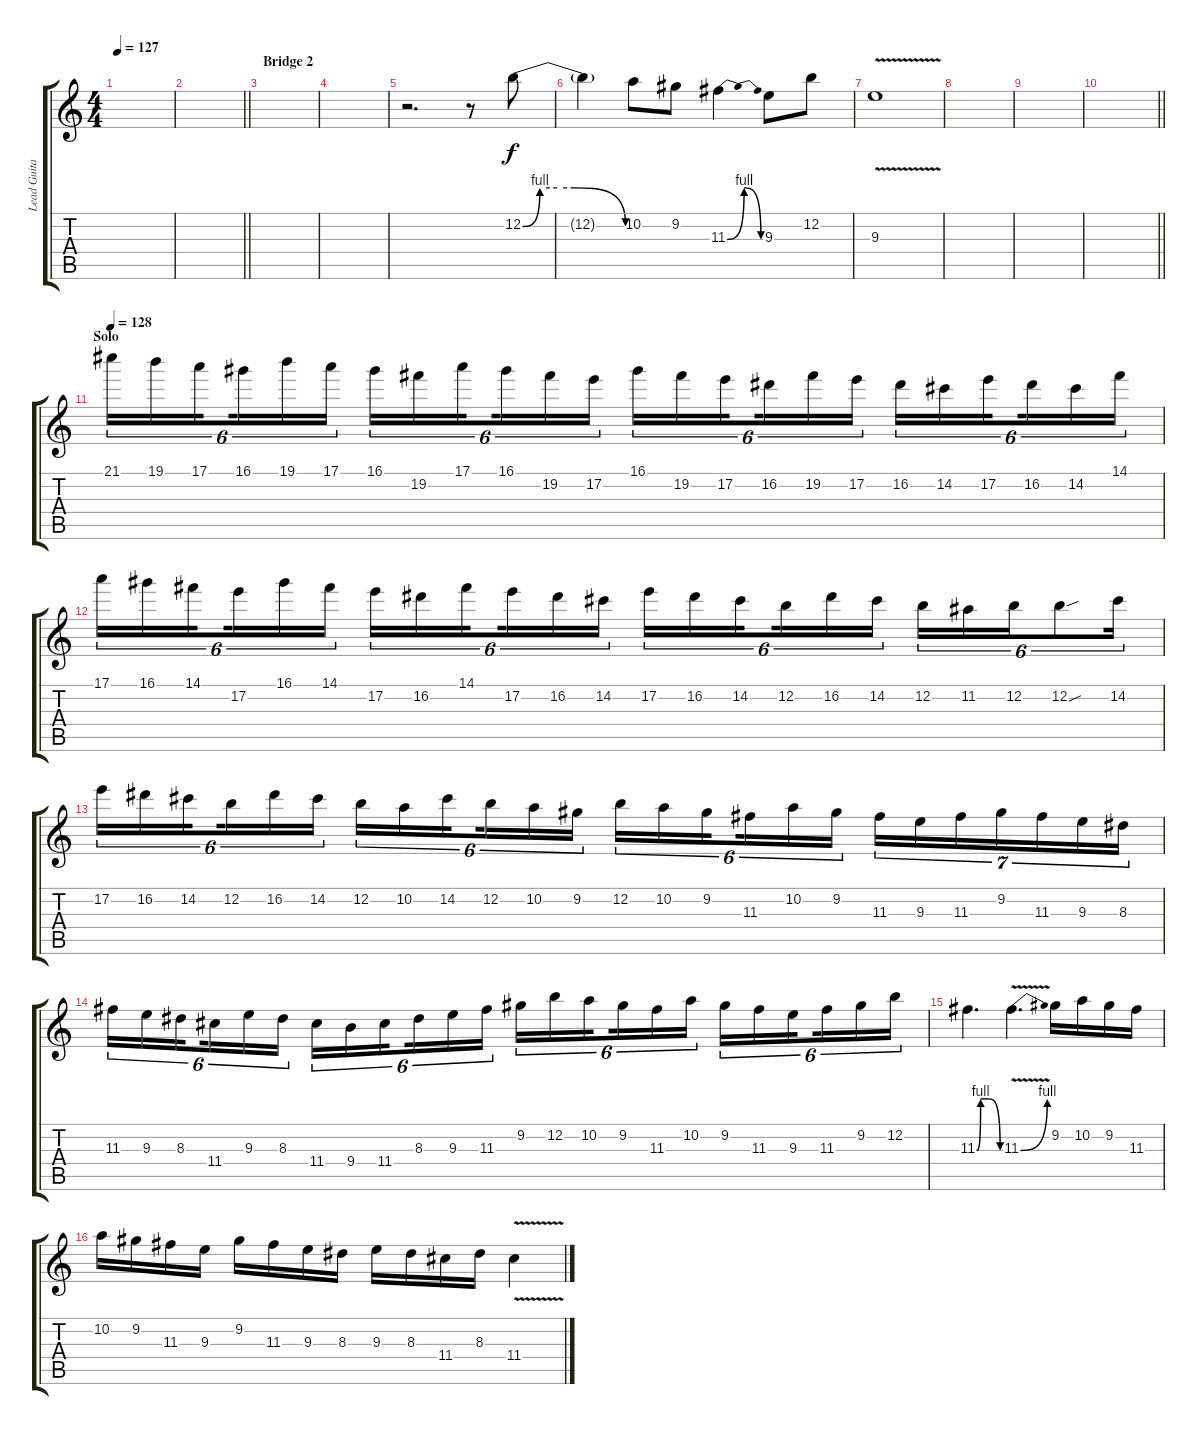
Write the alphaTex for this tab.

\track ("Lead Guitar1" "Lead Guita") {instrument overdrivenguitar}
\staff {score tabs}
\tuning (E4 B3 G3 D3 A2 E2) {hide}
\ts (4 4)
\tempo 127
\clef g2
\ks c
|
\barLineRight lightlight
|
\section ("" "Bridge 2")
|
|
r.2{d} r.8 12.2{be (custom 0 0 10 4 20 4 30 4 60 0)}.8 |
12.2{t}.4 10.2.8 9.2.8 11.3{be (bendrelease 0 0 20 4 30 4 60 0)}.4 9.3.8 12.2.8 |
9.3{v}.1 |
|
|
\barLineRight lightlight
|
\section ("" "Solo")
\tempo 128
21.1.16{tu (6 4)} 19.1.16{tu (6 4)} 17.1.16{tu (6 4) beam splitsecondary} 16.1.16{tu (6 4)} 19.1.16{tu (6 4)} 17.1.16{tu (6 4)} 16.1.16{tu (6 4)} 19.2.16{tu (6 4)} 17.1.16{tu (6 4) beam splitsecondary} 16.1.16{tu (6 4)} 19.2.16{tu (6 4)} 17.2.16{tu (6 4)} 16.1.16{tu (6 4)} 19.2.16{tu (6 4)} 17.2.16{tu (6 4) beam splitsecondary} 16.2.16{tu (6 4)} 19.2.16{tu (6 4)} 17.2.16{tu (6 4)} 16.2.16{tu (6 4)} 14.2.16{tu (6 4)} 17.2.16{tu (6 4) beam splitsecondary} 16.2.16{tu (6 4)} 14.2.16{tu (6 4)} 14.1.16{tu (6 4)} |
17.1.16{tu (6 4)} 16.1.16{tu (6 4)} 14.1.16{tu (6 4) beam splitsecondary} 17.2.16{tu (6 4)} 16.1.16{tu (6 4)} 14.1.16{tu (6 4)} 17.2.16{tu (6 4)} 16.2.16{tu (6 4)} 14.1.16{tu (6 4) beam splitsecondary} 17.2.16{tu (6 4)} 16.2.16{tu (6 4)} 14.2.16{tu (6 4)} 17.2.16{tu (6 4)} 16.2.16{tu (6 4)} 14.2.16{tu (6 4) beam splitsecondary} 12.2.16{tu (6 4)} 16.2.16{tu (6 4)} 14.2.16{tu (6 4)} 12.2.16{tu (6 4)} 11.2.16{tu (6 4)} 12.2.16{tu (6 4)} 12.2{sou}.8{tu (6 4)} 14.2.16{tu (6 4)} |
17.2.16{tu (6 4)} 16.2.16{tu (6 4)} 14.2.16{tu (6 4) beam splitsecondary} 12.2.16{tu (6 4)} 16.2.16{tu (6 4)} 14.2.16{tu (6 4)} 12.2.16{tu (6 4)} 10.2.16{tu (6 4)} 14.2.16{tu (6 4) beam splitsecondary} 12.2.16{tu (6 4)} 10.2.16{tu (6 4)} 9.2.16{tu (6 4)} 12.2.16{tu (6 4)} 10.2.16{tu (6 4)} 9.2.16{tu (6 4) beam splitsecondary} 11.3.16{tu (6 4)} 10.2.16{tu (6 4)} 9.2.16{tu (6 4)} 11.3.16{tu (7 4)} 9.3.16{tu (7 4)} 11.3.16{tu (7 4)} 9.2.16{tu (7 4)} 11.3.16{tu (7 4)} 9.3.16{tu (7 4)} 8.3.16{tu (7 4)} |
11.3.16{tu (6 4)} 9.3.16{tu (6 4)} 8.3.16{tu (6 4) beam splitsecondary} 11.4.16{tu (6 4)} 9.3.16{tu (6 4)} 8.3.16{tu (6 4)} 11.4.16{tu (6 4)} 9.4.16{tu (6 4)} 11.4.16{tu (6 4) beam splitsecondary} 8.3.16{tu (6 4)} 9.3.16{tu (6 4)} 11.3.16{tu (6 4)} 9.2.16{tu (6 4)} 12.2.16{tu (6 4)} 10.2.16{tu (6 4) beam splitsecondary} 9.2.16{tu (6 4)} 11.3.16{tu (6 4)} 10.2.16{tu (6 4)} 9.2.16{tu (6 4)} 11.3.16{tu (6 4)} 9.3.16{tu (6 4) beam splitsecondary} 11.3.16{tu (6 4)} 9.2.16{tu (6 4)} 12.2.16{tu (6 4)} |
11.3{be (custom 0 0 10 4 20 4 30 4 60 0)}.4{d} 11.3{be (bend 0 0 60 4) v}.4{d} 9.2.16 10.2.16 9.2.16 11.3.16 |
10.2.16 9.2.16 11.3.16 9.3.16 9.2.16 11.3.16 9.3.16 8.3.16 9.3.16 8.3.16 11.4.16 8.3.16 11.4{v}.4
